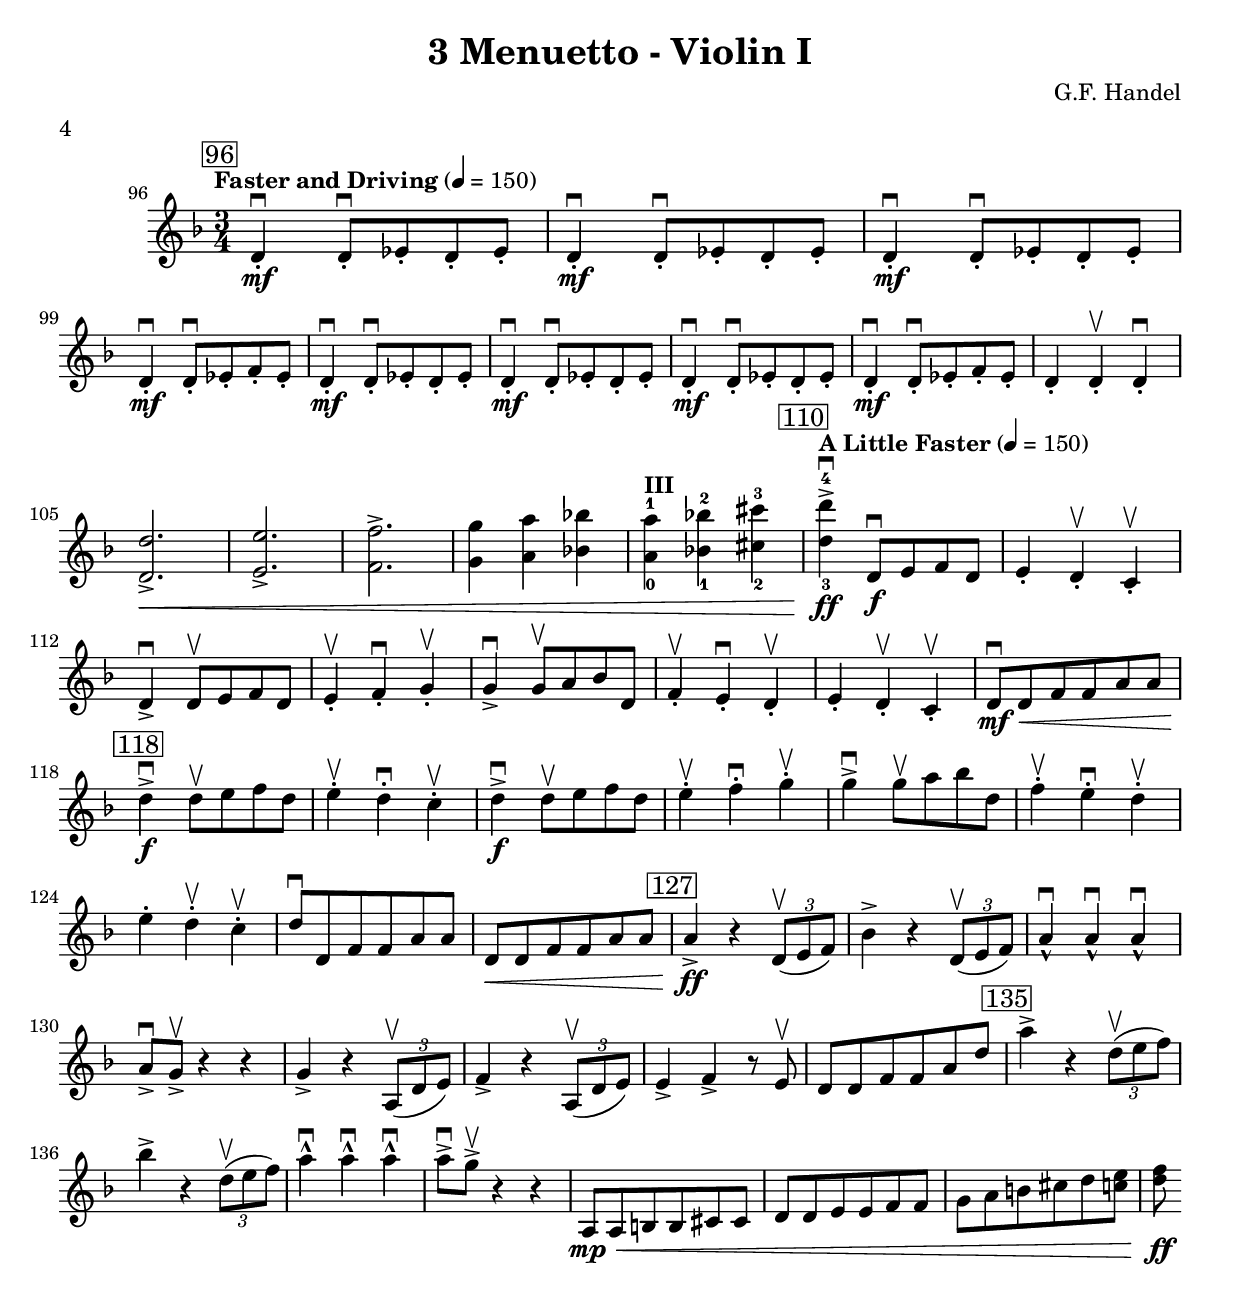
\version "2.19.83"
\language "español"
\include "articulate.ly"
rallpoco =
#(make-music 'CrescendoEvent
   'span-direction START
   'span-type 'text
   'span-text "rall. poco a poco")


\header {
  title = "3 Menuetto - Violin I"
  composer = "G.F. Handel"
  meter = "4"
}


global= {
 
  \key fa \major
  \time 3/4
  %\compressFullBarRests
}


violinOne = \new Voice \relative do'  {
  %\set Staff.instrumentName = #"Violin 1 "
  \set Staff.midiInstrument = "violin"
  %\markup \box "167"
  
  \set Score.currentBarNumber = #96
  \mark \markup \box \smaller "96"
  %\mark \markup "One Last Shot" 
  \tempo  "Faster and Driving" 4 = 150
  re4-. \downbow \mf re8-. \downbow mib-. re8-.  mib-.
  re4-. \downbow \mf re8-. \downbow mib-. re8-.  mib-.
  re4-. \downbow \mf re8-. \downbow mib-. re8-.  mib-.
 \break
  re4-. \downbow \mf re8-. \downbow mib-. fa8-.  mib-.
  
  re4-. \downbow \mf re8-. \downbow mib-. re8-.  mib-.
  re4-. \downbow \mf re8-. \downbow mib-. re8-.  mib-.
  re4-. \downbow \mf re8-. \downbow mib-. re8-.  mib-.
  re4-. \downbow \mf re8-. \downbow mib-. fa8-.  mib-.
 
  re4-.  re-.\upbow re-. \downbow
  \break
   <re re'>2. \<  \accent
   <mi mi'> \accent
   <fa fa '> \accent
   <sol sol'>4  <la la'>  <sib! sib'!>
   <la-0 la'-1>4^\markup {\bold "III"}  <sib!-1 sib'!-2>  <dos-2 dos'-3>
   
  \mark \markup \box \smaller "110"
  %\mark \markup "One Last Shot" 
  \tempo  "A Little Faster" 4 = 150
   <re-3 re'-4> \accent \ff \downbow re,8 \downbow\f mi fa re
   mi4-. re-.\upbow do-.\upbow
   \break
   re \accent  \downbow re8\upbow mi fa re
   mi4-.\upbow fa-. \downbow sol-.\upbow
   sol \accent  \downbow sol8\upbow la sib re,
   fa4-. \upbow mi-. \downbow re-.\upbow
   mi4-. re-.\upbow do-.\upbow
   re8 \downbow\mf \< re fa fa la la
   \break
   \mark \markup \box \smaller "118"
   re4 \accent\f  \downbow re8\upbow mi fa re
   mi4-. \upbow re-.\downbow do-.\upbow 
   re4 \accent\f  \downbow re8\upbow mi fa re
   mi4-.\upbow fa-. \downbow sol-.\upbow
   sol \accent  \downbow sol8\upbow la sib re,
   fa4-. \upbow mi-. \downbow re-.\upbow
   \break
   mi4-. re-.\upbow do-.\upbow
   re8 \downbow re, fa fa la la 
   re, \< re fa fa la la 
   
   \mark \markup \box \smaller "127"
   la4\accent \ff r4 \tuplet 3/2 {re,8\upbow (mi fa)}
   sib4\accent r \tuplet 3/2 {re,8\upbow (mi fa)}
   la4-^ \downbow  la-^ \downbow  la-^ \downbow
   \break
   la8\downbow \accent sol \upbow\accent r4 r
   sol \accent r  \tuplet 3/2 {la,8 \upbow (re mi)}
   fa4 \accent r  \tuplet 3/2 {la,8 \upbow (re mi)}
   mi4 \accent fa \accent r8 mi \upbow 
   re re fa fa la re 
   \mark \markup \box \smaller "135"
   la'4\accent r \tuplet 3/2 {re,8\upbow (mi fa)}
   \break
   sib4\accent r \tuplet 3/2 {re,8\upbow (mi fa)}
   la4-^ \downbow  la-^ \downbow  la-^ \downbow
   la8\downbow \accent sol \upbow\accent r4 r
   
   la,,8\mp \< la si si dos dos 
   re re mi mi fa fa
   sol la si dos re <do mi>
   <re fa>\ff
   
   
   
   
  
%  \mark \markup \box \smaller "181"
 % \tempo  "Modelately Fast With Drive" 4 = 150
  

  
 % \bar "|." 
  
}

violinTwo = \new Voice \relative do' {
  \set Staff.instrumentName = #"Violin 2 "
  \set Staff.midiInstrument = "violin"

  
}


viola = \new Voice \relative do' {
  \set Staff.instrumentName = #"Viola "
  \set Staff.midiInstrument = "viola"
  \clef alto



}


\score {
  
  %\unfoldRepeats 
  %\articulate <<
  \new StaffGroup <<
    \new Staff << \global \violinOne >>
    %\new Staff << \global \violinTwo >>
    %\new Staff << \global \viola >>
    %\new Staff << \global \cello >>
  >>
  %>>
  %\layout { }
  \layout {
  \context {
    \Voice
    \consists "Horizontal_bracket_engraver"
  }
}
  \midi { }
}
